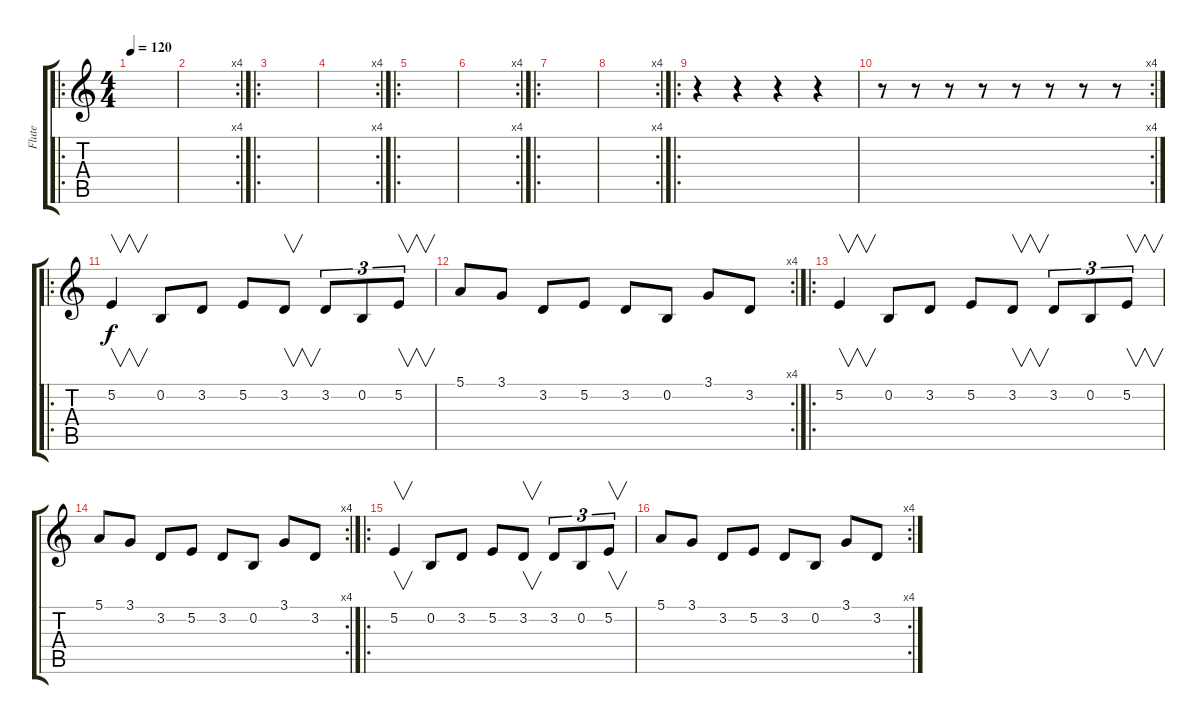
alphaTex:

\track ("Flute" "Flute") {instrument flute}
\staff {score tabs}
\tuning (E4 B3 G3 D3 A2 E2) {hide}
\ro
\ts (4 4)
\tempo 120
\clef g2
\ks c
|
\rc 4
|
\ro
|
\rc 4
|
\ro
|
\rc 4
|
\ro
|
\rc 4
|
\ro
r.4 r.4 r.4 r.4 |
\rc 4
r.8 r.8 r.8 r.8 r.8 r.8 r.8 r.8 |
\ro
5.2.4{v} 0.2.8 3.2.8 5.2.8 3.2.8{v} 3.2.8{tu (3 2)} 0.2.8{tu (3 2)} 5.2.8{v tu (3 2)} |
\rc 4
5.1.8 3.1.8 3.2.8 5.2.8 3.2.8 0.2.8 3.1.8 3.2.8 |
\ro
5.2.4{v} 0.2.8 3.2.8 5.2.8 3.2.8{v} 3.2.8{tu (3 2)} 0.2.8{tu (3 2)} 5.2.8{v tu (3 2)} |
\rc 4
5.1.8 3.1.8 3.2.8 5.2.8 3.2.8 0.2.8 3.1.8 3.2.8 |
\ro
5.2.4{v} 0.2.8 3.2.8 5.2.8 3.2.8{v} 3.2.8{tu (3 2)} 0.2.8{tu (3 2)} 5.2.8{v tu (3 2)} |
\rc 4
5.1.8 3.1.8 3.2.8 5.2.8 3.2.8 0.2.8 3.1.8 3.2.8
